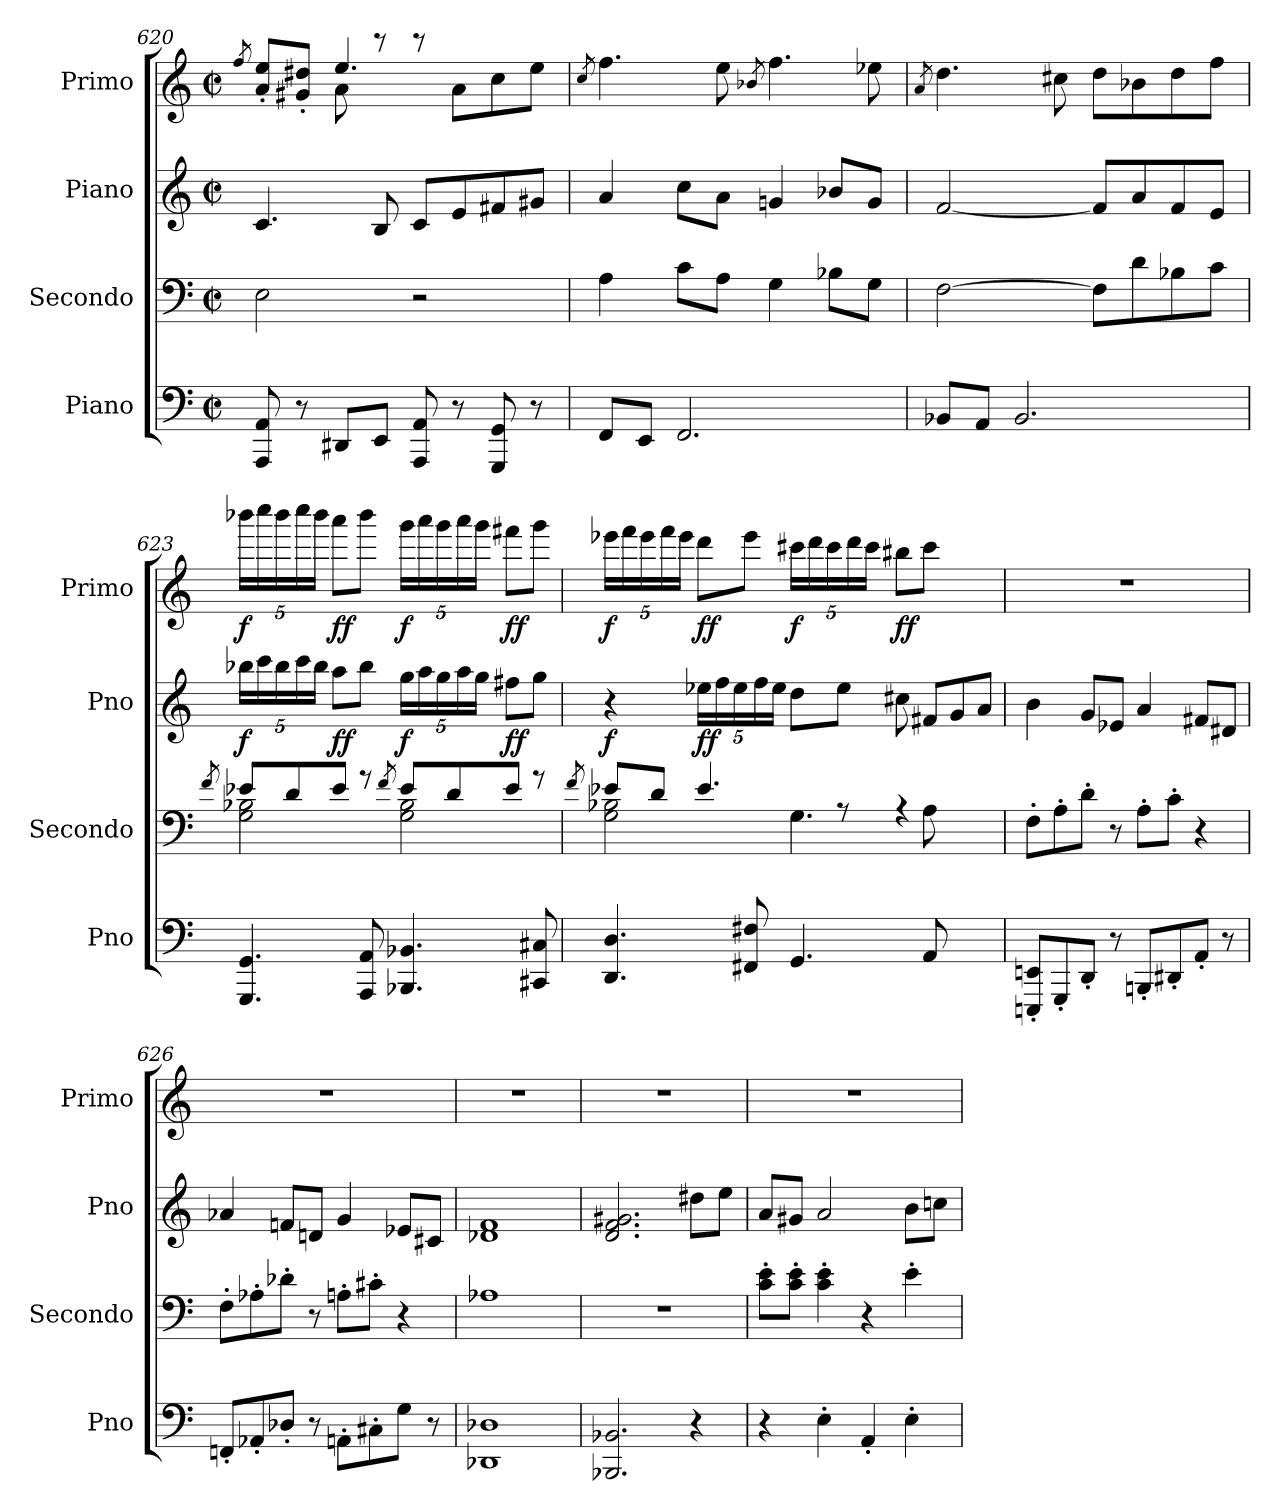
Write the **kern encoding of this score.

**kern	**kern	**kern	**dynam	**kern	**dynam
*part4	*part3	*part2	*part2	*part1	*part1
*staff4	*staff3	*staff2	*staff2	*staff1	*staff1
*I"Piano	*I"Secondo	*I"Piano	*	*I"Primo	*
*I'Pno	*I'Secondo	*I'Pno	*	*I'Primo	*
*clefF4	*clefF4	*clefG2	*	*clefG2	*
*k[]	*k[]	*k[]	*	*k[]	*
*M4/4	*M4/4	*M4/4	*	*M4/4	*
*met(c|)	*met(c|)	*met(c|)	*	*met(c|)	*
=620	=620	=620	=620	=620	=620
.	.	.	.	8qff/	.
*	*	*	*	*^	*
8AAA/ 8AA/	2E\	4.c/	.	8a/' 8ee/'L	4ryy	.
8r	.	.	.	8g#X/' 8dd#X/'J	.	.
8DD#X/L	.	.	.	8a\	4.ee/	.
8EE/J	.	8B/	.	8r	.	.
8AAA/ 8AA/	2r	8c/L	.	8r	.	.
8r	.	8e/	.	8a\L	4.ryy	.
8GGG/ 8GG/	.	8f#X/	.	8cc\	.	.
8r	.	8g#X/J	.	8ee\J	.	.
*	*	*	*	*v	*v	*
!!LO:PB:g=z
=621	=621	=621	=621	=621	=621
.	.	.	.	8qcc/	.
8FF/L	4A\	4a/	.	4.ff\	.
8EE/J	.	.	.	.	.
2.FF/	8c\L	8cc\L	.	.	.
.	8A\J	8a\J	.	8ee\	.
.	.	.	.	8qb-X/	.
.	4G\	4gn/	.	4.ff\	.
.	8B-X\L	8b-X/L	.	.	.
.	8G\J	8g/J	.	8ee-X\	.
=622	=622	=622	=622	=622	=622
.	.	.	.	8qa/	.
8BB-X/L	[2F\	[2f/	.	4.dd\	.
8AA/J	.	.	.	.	.
2.BB-/	.	.	.	.	.
.	.	.	.	8cc#X\	.
.	8F\L]	8f/L]	.	8dd\L	.
.	8d\	8a/	.	8b-X\	.
.	8B-X\	8f/	.	8dd\	.
.	8c\J	8e/J	.	8ff\J	.
!!LO:LB:g=z
=623	=623	=623	=623	=623	=623
.	8qf/	.	.	.	.
*	*^	*	*	*	*
*	*	*	*Xbrackettup	*	*Xbrackettup	*
!	!	!	!	!LO:DY:b	!	!LO:DY:b
4.GGG/ 4.GG/	8e-X/L	2G\ 2B-X\	20bb-X\LL	f	20bbb-X\LL	f
.	.	.	20ccc\	.	20cccc\	.
.	.	.	20bb-\	.	20bbb-\	.
.	8d/	.	.	.	.	.
.	.	.	20ccc\	.	20cccc\	.
.	.	.	20bb-\JJ	.	20bbb-\JJ	.
!	!	!	!	!LO:DY:b	!	!LO:DY:b
.	8e-/J	.	8aa\L	ff	8aaa\L	ff
8AAA/ 8AA/	8r	.	8bb-\J	.	8bbb-\J	.
.	8qf/	.	.	.	.	.
!	!	!	!	!LO:DY:b	!	!LO:DY:b
4.BBB-X/ 4.BB-X/	8e-/L	2G\ 2B-\	20gg\LL	f	20ggg\LL	f
.	.	.	20aa\	.	20aaa\	.
.	.	.	20gg\	.	20ggg\	.
.	8d/	.	.	.	.	.
.	.	.	20aa\	.	20aaa\	.
.	.	.	20gg\JJ	.	20ggg\JJ	.
!	!	!	!	!LO:DY:b	!	!LO:DY:b
.	8e-/J	.	8ff#X\L	ff	8fff#X\L	ff
8CC#X/ 8C#X/	8r	.	8gg\J	.	8ggg\J	.
!!LO:PB:g=z
=624	=624	=624	=624	=624	=624	=624
.	8qf/	.	.	.	.	.
!	!	!	!	!LO:DY:b	!	!LO:DY:b
4.DD/ 4.D/	8e-X/L	2G\ 2B-X\	4r	f	20eee-X\LL	f
.	.	.	.	.	20fff\	.
.	.	.	.	.	20eee-\	.
.	8d/J	.	.	.	.	.
.	.	.	.	.	20fff\	.
.	.	.	.	.	20eee-\JJ	.
!	!	!	!	!LO:DY:b	!	!LO:DY:b
.	4.e-/	.	20ee-X\LL	ff	8ddd\L	ff
.	.	.	20ff\	.	.	.
.	.	.	20ee-\	.	.	.
8FF#X/ 8F#X/	.	.	.	.	8eee-\J	.
.	.	.	20ff\	.	.	.
.	.	.	20ee-\JJ	.	.	.
!	!	!	!	!	!	!LO:DY:b
4.GG/	.	4.G\	8dd\L	.	20ccc#X\LL	f
.	.	.	.	.	20ddd\	.
.	.	.	.	.	20ccc#\	.
.	8rA	.	8ee-\J	.	.	.
.	.	.	.	.	20ddd\	.
.	.	.	.	.	20ccc#\JJ	.
!	!	!	!	!	!	!LO:DY:b
.	4rA	.	8cc#X\	.	8bb#X\L	ff
8AA/	.	8A\	8f#X/L	.	8ccc#\J	.
4ryy	4ryy	4ryy	8g/	.	4ryy	.
.	.	.	8a/J	.	.	.
*	*v	*v	*	*	*	*
=625	=625	=625	=625	=625	=625
8EEEn/' 8EEn/'L	8F'\L	4b\	.	1r	.
8GGG'/	8A'\	.	.	.	.
8DD'/J	8d'\J	8g/L	.	.	.
8r	8r	8e-X/J	.	.	.
8BBBn'/L	8A'\L	4a/	.	.	.
8DD#X'/	8c'\J	.	.	.	.
8AA'/J	4r	8f#X/L	.	.	.
8r	.	8d#X/J	.	.	.
!!LO:LB:g=z
=626	=626	=626	=626	=626	=626
8FFn'/L	8F'\L	4a-X/	.	1r	.
8AA-X'/	8A-X'\	.	.	.	.
8D-X'/J	8d-X'\J	8fn/L	.	.	.
8r	8r	8dn/J	.	.	.
8AAn'\L	8An'\L	4g/	.	.	.
8C#X'\	8c#X'\J	.	.	.	.
8G\J	4r	8e-X/L	.	.	.
8r	.	8c#X/J	.	.	.
=627	=627	=627	=627	=627	=627
1DD-X 1D-X	1A-X	1d-X 1f	.	1r	.
=628	=628	=628	=628	=628	=628
2.BBB-X/ 2.BB-X/	1r	2.d/ 2.f/ 2.g#X/	.	1r	.
4r	.	8dd#X\L	.	.	.
.	.	8ee\J	.	.	.
=629	=629	=629	=629	=629	=629
4r	8c\' 8e\'L	8a/L	.	1r	.
.	8c\' 8e\'J	8g#X/J	.	.	.
4E'\	4c\' 4e\'	2a/	.	.	.
4AA'/	4r	.	.	.	.
4E'\	4e'\	8b\L	.	.	.
.	.	8ccn\J	.	.	.
=	=	=	=	=	=
*-	*-	*-	*-	*-	*-
